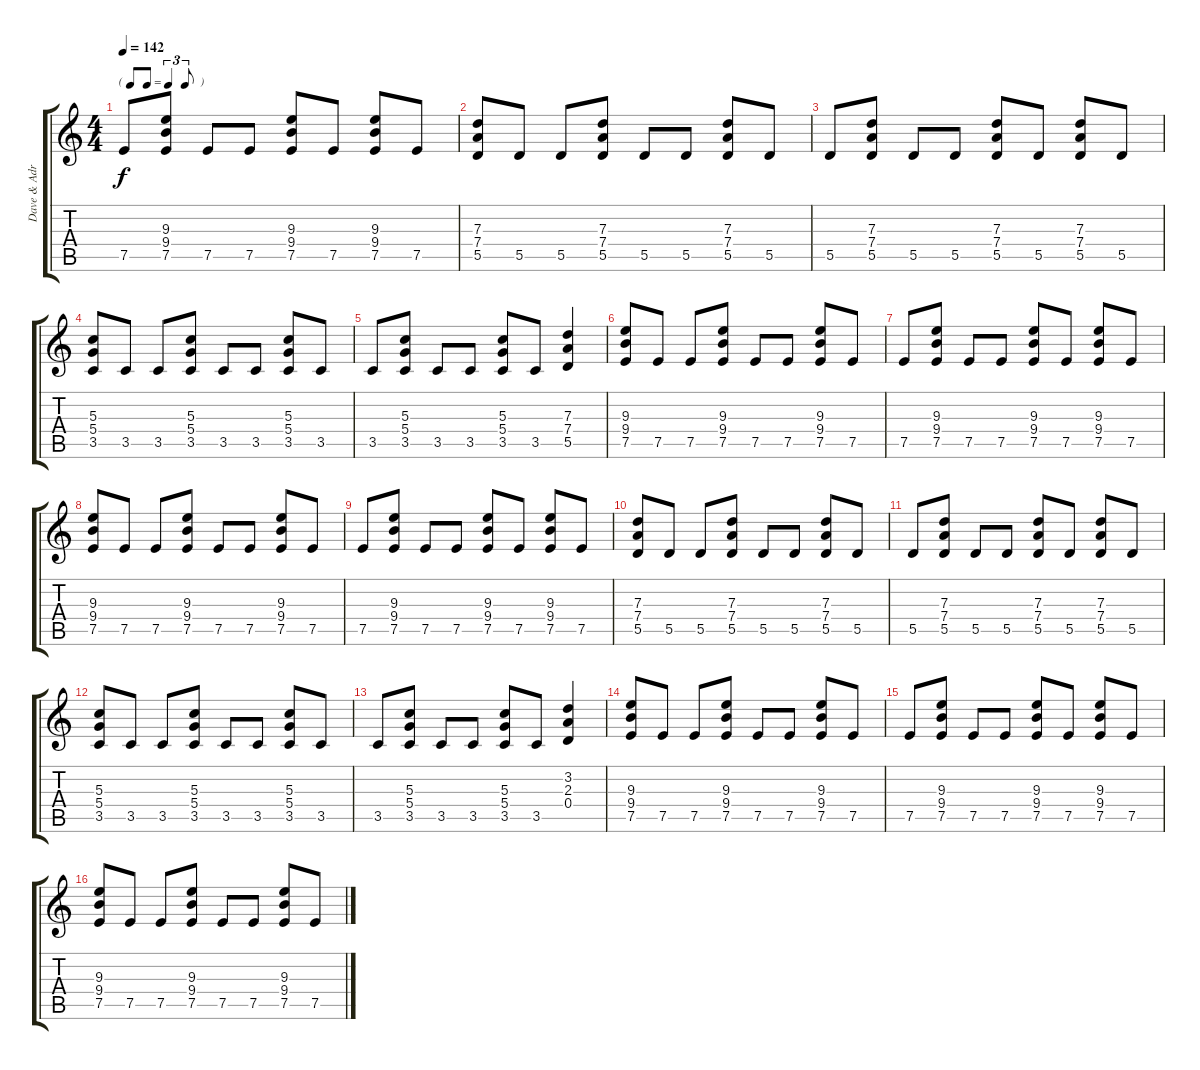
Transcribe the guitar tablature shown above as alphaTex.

\track ("Dave & Adrian (Rhythm Guitar)" "Dave & Adr") {instrument distortionguitar}
\staff {score tabs}
\tuning (E4 B3 G3 D3 A2 E2) {hide}
\ts (4 4)
\tf triplet8th
\tempo 142
\clef g2
\ks c
7.5.8{dy f} (9.3 9.4 7.5).8 7.5.8 7.5.8 (9.3 9.4 7.5).8 7.5.8 (9.3 9.4 7.5).8 7.5.8 |
(7.3 7.4 5.5).8 5.5.8 5.5.8 (7.3 7.4 5.5).8 5.5.8 5.5.8 (7.3 7.4 5.5).8 5.5.8 |
5.5.8 (7.3 7.4 5.5).8 5.5.8 5.5.8 (7.3 7.4 5.5).8 5.5.8 (7.3 7.4 5.5).8 5.5.8 |
(5.3 5.4 3.5).8 3.5.8 3.5.8 (5.3 5.4 3.5).8 3.5.8 3.5.8 (5.3 5.4 3.5).8 3.5.8 |
3.5.8 (5.3 5.4 3.5).8 3.5.8 3.5.8 (5.3 5.4 3.5).8 3.5.8 (7.3 7.4 5.5).4 |
(9.3 9.4 7.5).8 7.5.8 7.5.8 (9.3 9.4 7.5).8 7.5.8 7.5.8 (9.3 9.4 7.5).8 7.5.8 |
7.5.8 (9.3 9.4 7.5).8 7.5.8 7.5.8 (9.3 9.4 7.5).8 7.5.8 (9.3 9.4 7.5).8 7.5.8 |
(9.3 9.4 7.5).8 7.5.8 7.5.8 (9.3 9.4 7.5).8 7.5.8 7.5.8 (9.3 9.4 7.5).8 7.5.8 |
7.5.8 (9.3 9.4 7.5).8 7.5.8 7.5.8 (9.3 9.4 7.5).8 7.5.8 (9.3 9.4 7.5).8 7.5.8 |
(7.3 7.4 5.5).8 5.5.8 5.5.8 (7.3 7.4 5.5).8 5.5.8 5.5.8 (7.3 7.4 5.5).8 5.5.8 |
5.5.8 (7.3 7.4 5.5).8 5.5.8 5.5.8 (7.3 7.4 5.5).8 5.5.8 (7.3 7.4 5.5).8 5.5.8 |
(5.3 5.4 3.5).8 3.5.8 3.5.8 (5.3 5.4 3.5).8 3.5.8 3.5.8 (5.3 5.4 3.5).8 3.5.8 |
3.5.8 (5.3 5.4 3.5).8 3.5.8 3.5.8 (5.3 5.4 3.5).8 3.5.8 (3.2 2.3 0.4).4 |
(9.3 9.4 7.5).8 7.5.8 7.5.8 (9.3 9.4 7.5).8 7.5.8 7.5.8 (9.3 9.4 7.5).8 7.5.8 |
7.5.8 (9.3 9.4 7.5).8 7.5.8 7.5.8 (9.3 9.4 7.5).8 7.5.8 (9.3 9.4 7.5).8 7.5.8 |
(9.3 9.4 7.5).8 7.5.8 7.5.8 (9.3 9.4 7.5).8 7.5.8 7.5.8 (9.3 9.4 7.5).8 7.5.8
